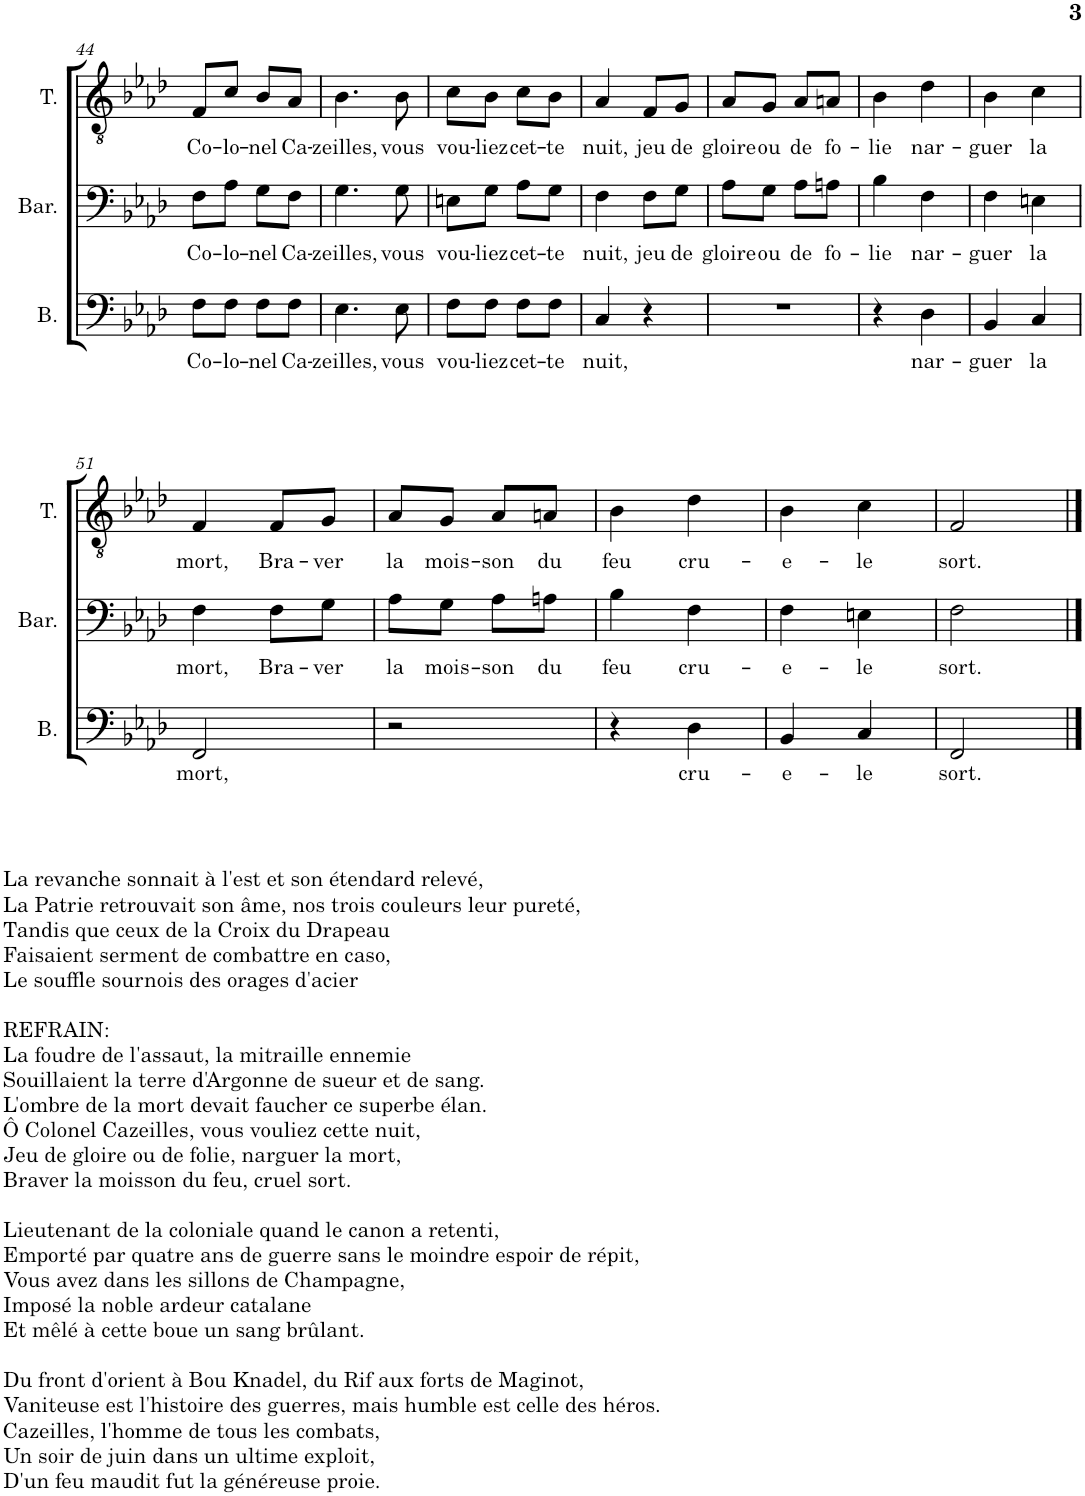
**kern	**text	**kern	**text	**kern	**text
*part3	*part3	*part2	*part2	*part1	*part1
*staff3	*staff3	*staff2	*staff2	*staff1	*staff1
*I"Basse	*	*I"Baryton	*	*I"Ténor	*
*I'B.	*	*I'Bar.	*	*I'T.	*
!!LO:PB:g=z
*clefF4	*	*clefF4	*	*clefGv2	*
*k[b-e-a-d-]	*	*k[b-e-a-d-]	*	*k[b-e-a-d-]	*
*M2/4	*	*M2/4	*	*M2/4	*
=44	=44	=44	=44	=44	=44
!	!LO:LY:b	!	!LO:LY:b	!	!LO:LY:b
8F\L	Co-	8F\L	Co-	8F/L	Co-
!	!LO:LY:b	!	!LO:LY:b	!	!LO:LY:b
8F\J	-lo-	8A-\J	-lo-	8c/J	-lo-
!	!LO:LY:b	!	!LO:LY:b	!	!LO:LY:b
8F\L	-nel	8G\L	-nel	8B-/L	-nel
!	!LO:LY:b	!	!LO:LY:b	!	!LO:LY:b
8F\J	Ca-	8F\J	Ca-	8A-/J	Ca-
=45	=45	=45	=45	=45	=45
!	!LO:LY:b	!	!LO:LY:b	!	!LO:LY:b
4.E-\	-zeilles,	4.G\	-zeilles,	4.B-\	-zeilles,
!	!LO:LY:b	!	!LO:LY:b	!	!LO:LY:b
8E-\	vous	8G\	vous	8B-\	vous
=46	=46	=46	=46	=46	=46
!	!LO:LY:b	!	!LO:LY:b	!	!LO:LY:b
8F\L	vou-	8En\L	vou-	8c\L	vou-
!	!LO:LY:b	!	!LO:LY:b	!	!LO:LY:b
8F\J	-liez	8G\J	-liez	8B-\J	-liez
!	!LO:LY:b	!	!LO:LY:b	!	!LO:LY:b
8F\L	cet-	8A-\L	cet-	8c\L	cet-
!	!LO:LY:b	!	!LO:LY:b	!	!LO:LY:b
8F\J	-te	8G\J	-te	8B-\J	-te
=47	=47	=47	=47	=47	=47
!	!LO:LY:b	!	!LO:LY:b	!	!LO:LY:b
4C/	nuit,	4F\	nuit,	4A-/	nuit,
!	!	!	!LO:LY:b	!	!LO:LY:b
4r	.	8F\L	jeu	8F/L	jeu
!	!	!	!LO:LY:b	!	!LO:LY:b
.	.	8G\J	de	8G/J	de
=48	=48	=48	=48	=48	=48
!	!	!	!LO:LY:b	!	!LO:LY:b
2r	.	8A-\L	gloire	8A-/L	gloire
!	!	!	!LO:LY:b	!	!LO:LY:b
.	.	8G\J	ou	8G/J	ou
!	!	!	!LO:LY:b	!	!LO:LY:b
.	.	8A-\L	de	8A-/L	de
!	!	!	!LO:LY:b	!	!LO:LY:b
.	.	8An\J	fo-	8An/J	fo-
=49	=49	=49	=49	=49	=49
!	!	!	!LO:LY:b	!	!LO:LY:b
4r	.	4B-\	-lie	4B-\	-lie
!	!LO:LY:b	!	!LO:LY:b	!	!LO:LY:b
4D-\	nar-	4F\	nar-	4d-\	nar-
=50	=50	=50	=50	=50	=50
!	!LO:LY:b	!	!LO:LY:b	!	!LO:LY:b
4BB-/	-guer	4F\	-guer	4B-\	-guer
!	!LO:LY:b	!	!LO:LY:b	!	!LO:LY:b
4C/	la	4En\	la	4c\	la
!!LO:LB:g=z
=51	=51	=51	=51	=51	=51
!LO:TX:b:t=La revanche sonnait à l'est et son étendard relevé,	!	!	!	!	!
!LO:TX:b:t=La Patrie retrouvait son âme, nos trois couleurs leur pureté,	!	!	!	!	!
!LO:TX:b:t=Tandis que ceux de la Croix du Drapeau	!	!	!	!	!
!LO:TX:b:t=Faisaient serment de combattre en caso,	!	!	!	!	!
!LO:TX:b:t=Le souffle sournois des orages d'acier	!	!	!	!	!
!LO:TX:b:t=REFRAIN&colon;	!	!	!	!	!
!LO:TX:b:t=La foudre de l'assaut, la mitraille ennemie	!	!	!	!	!
!LO:TX:b:t=Souillaient la terre d'Argonne de sueur et de sang.	!	!	!	!	!
!LO:TX:b:t=L'ombre de la mort devait faucher ce superbe élan.	!	!	!	!	!
!LO:TX:b:t=Ô Colonel Cazeilles, vous vouliez cette nuit,	!	!	!	!	!
!LO:TX:b:t=Jeu de gloire ou de folie, narguer la mort,	!	!	!	!	!
!LO:TX:b:t=Braver la moisson du feu, cruel sort.	!	!	!	!	!
!LO:TX:b:t=Lieutenant de la coloniale quand le canon a retenti,	!	!	!	!	!
!LO:TX:b:t=Emporté par quatre ans de guerre sans le moindre espoir de répit,	!	!	!	!	!
!LO:TX:b:t=Vous avez dans les sillons de Champagne,	!	!	!	!	!
!LO:TX:b:t=Imposé la noble ardeur catalane	!	!	!	!	!
!LO:TX:b:t=Et mêlé à cette boue un sang brûlant.	!	!	!	!	!
!LO:TX:b:t=Du front d'orient à Bou Knadel, du Rif aux forts de Maginot,	!	!	!	!	!
!LO:TX:b:t=Vaniteuse est l'histoire des guerres, mais humble est celle des héros.	!	!	!	!	!
!LO:TX:b:t=Cazeilles, l'homme de tous les combats,	!	!	!	!	!
!LO:TX:b:t=Un soir de juin dans un ultime exploit,	!	!	!	!	!
!LO:TX:b:t=D'un feu maudit fut la généreuse proie.	!	!	!	!	!
!	!LO:LY:b	!	!LO:LY:b	!	!LO:LY:b
2FF/	mort,	4F\	mort,	4F/	mort,
!	!	!	!LO:LY:b	!	!LO:LY:b
.	.	8F\L	Bra-	8F/L	Bra-
!	!	!	!LO:LY:b	!	!LO:LY:b
.	.	8G\J	-ver	8G/J	-ver
=52	=52	=52	=52	=52	=52
!	!	!	!LO:LY:b	!	!LO:LY:b
2r	.	8A-\L	la	8A-/L	la
!	!	!	!LO:LY:b	!	!LO:LY:b
.	.	8G\J	mois-	8G/J	mois-
!	!	!	!LO:LY:b	!	!LO:LY:b
.	.	8A-\L	-son	8A-/L	-son
!	!	!	!LO:LY:b	!	!LO:LY:b
.	.	8An\J	du	8An/J	du
=53	=53	=53	=53	=53	=53
!	!	!	!LO:LY:b	!	!LO:LY:b
4r	.	4B-\	feu	4B-\	feu
!	!LO:LY:b	!	!LO:LY:b	!	!LO:LY:b
4D-\	cru-	4F\	cru-	4d-\	cru-
=54	=54	=54	=54	=54	=54
!	!LO:LY:b	!	!LO:LY:b	!	!LO:LY:b
4BB-/	-e-	4F\	-e-	4B-\	-e-
!	!LO:LY:b	!	!LO:LY:b	!	!LO:LY:b
4C/	-le	4En\	-le	4c\	-le
=55	=55	=55	=55	=55	=55
!	!LO:LY:b	!	!LO:LY:b	!	!LO:LY:b
2FF/	sort.	2F\	sort.	2F/	sort.
==	==	==	==	==	==
*-	*-	*-	*-	*-	*-
